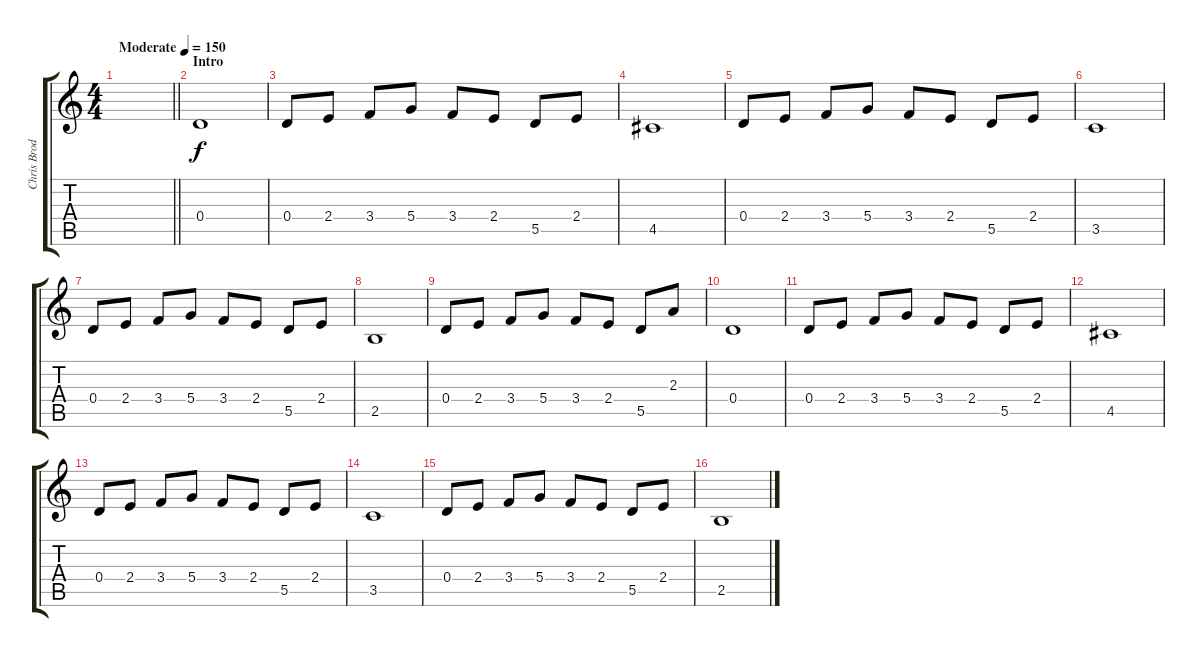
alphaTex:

\track ("Chris Broderick" "Chris Brod") {instrument distortionguitar}
\staff {score tabs}
\tuning (E4 B3 G3 D3 A2 E2) {hide}
\ts (4 4)
\tempo (150 "Moderate")
\clef g2
\barLineRight lightlight
\ks c
|
\section ("" "Intro")
0.4.1{volume 16 instrument acousticguitarsteel} |
0.4.8 2.4.8 3.4.8 5.4.8 3.4.8 2.4.8 5.5.8 2.4.8 |
4.5.1 |
0.4.8 2.4.8 3.4.8 5.4.8 3.4.8 2.4.8 5.5.8 2.4.8 |
3.5.1 |
0.4.8 2.4.8 3.4.8 5.4.8 3.4.8 2.4.8 5.5.8 2.4.8 |
2.5.1 |
0.4.8 2.4.8 3.4.8 5.4.8 3.4.8 2.4.8 5.5.8 2.3.8 |
0.4.1 |
0.4.8 2.4.8 3.4.8 5.4.8 3.4.8 2.4.8 5.5.8 2.4.8 |
4.5.1 |
0.4.8 2.4.8 3.4.8 5.4.8 3.4.8 2.4.8 5.5.8 2.4.8 |
3.5.1 |
0.4.8 2.4.8 3.4.8 5.4.8 3.4.8 2.4.8 5.5.8 2.4.8 |
2.5.1
